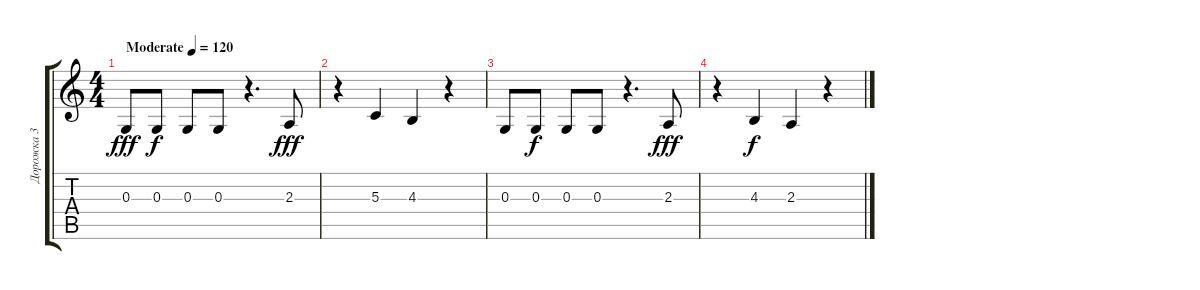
\track ("Дорожка 3" "Дорожка 3") {instrument breathnoise}
\staff {score tabs}
\tuning (E4 B3 G3 D3 A2 E2) {hide}
\ts (4 4)
\tempo (120 "Moderate")
\clef g2
\ks c
0.3.8{dy fff instrument breathnoise} 0.3.8{dy f} 0.3.8 0.3.8 r.4{d} 2.3.8{dy fff} |
r.4 5.3.4 4.3.4 r.4 |
0.3.8 0.3.8{dy f} 0.3.8 0.3.8 r.4{d} 2.3.8{dy fff} |
r.4 4.3.4{dy f} 2.3.4 r.4
